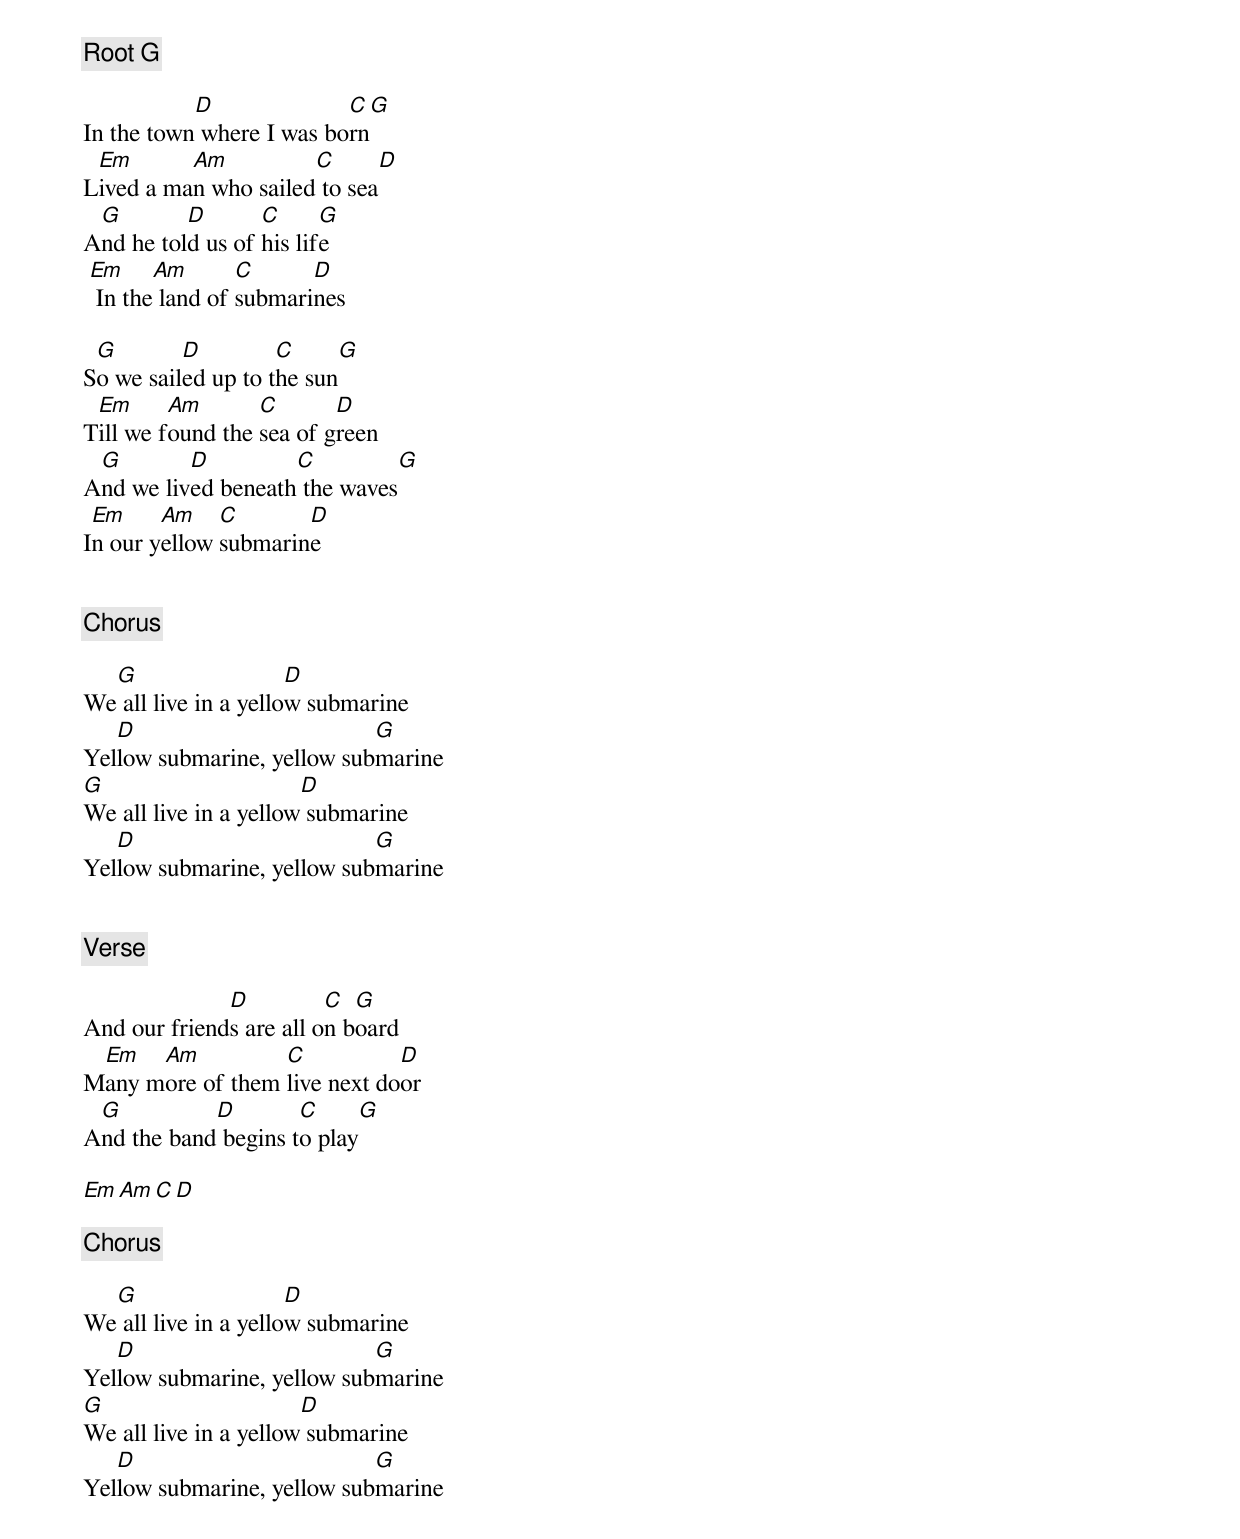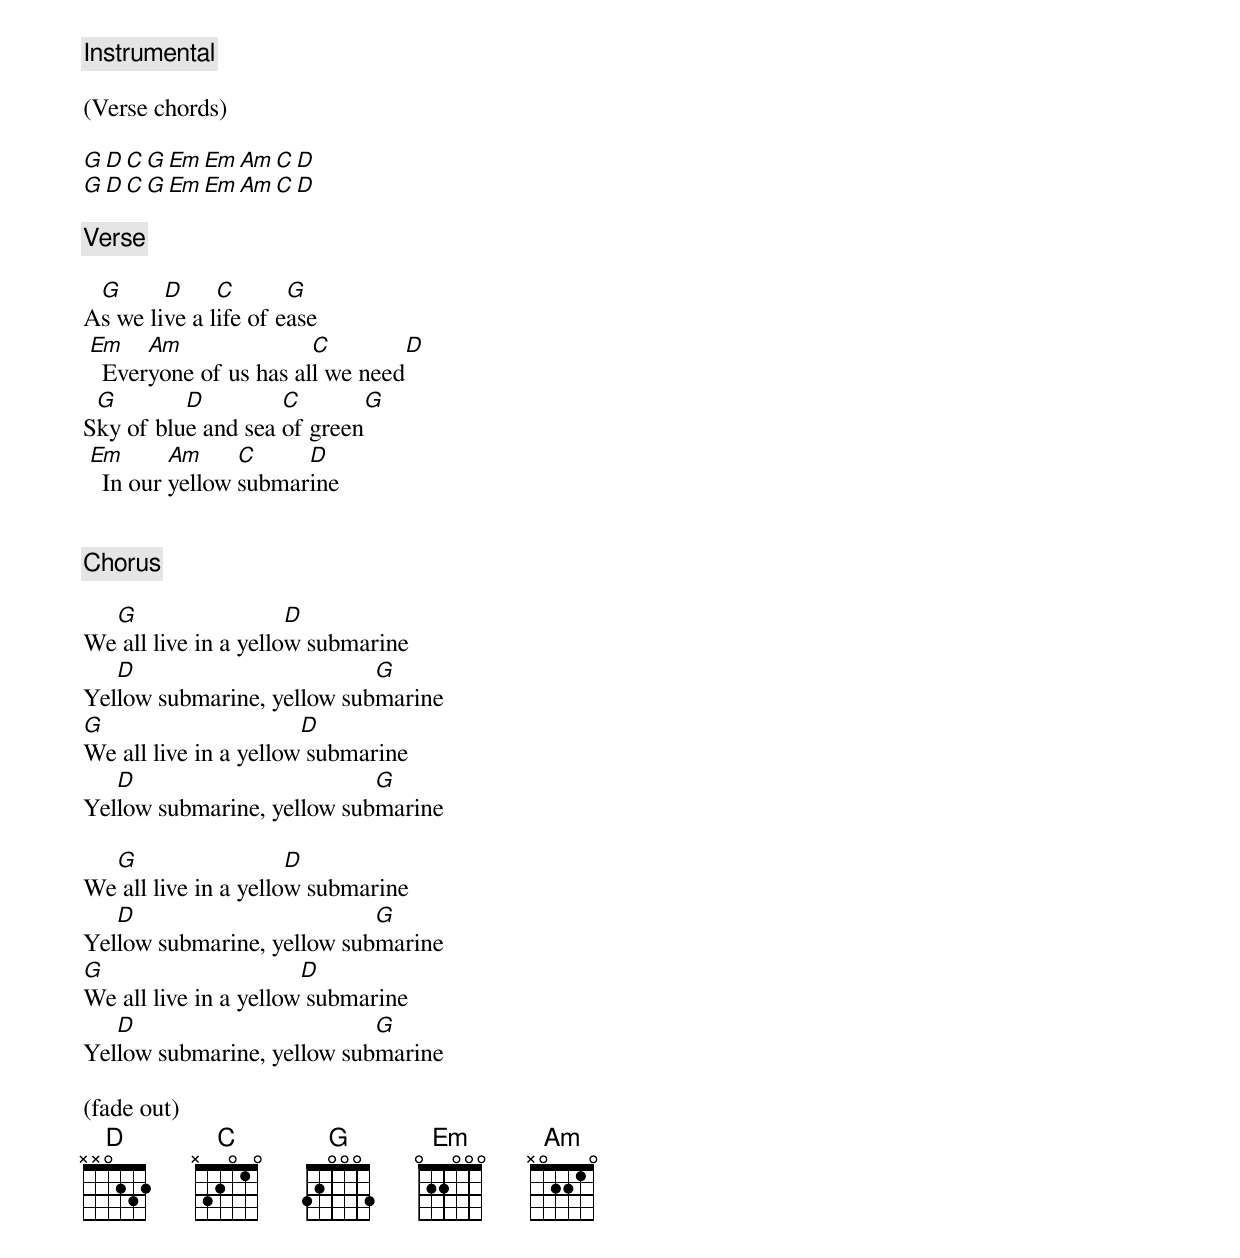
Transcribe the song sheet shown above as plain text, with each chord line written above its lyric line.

[Root] G

           D              C         G
In the town where I was born
 Em       Am          C        D
Lived a man who sailed to sea
 G        D       C      G
And he told us of his life
 Em     Am       C      D
  In the land of submarines

 G        D         C      G
So we sailed up to the sun
 Em      Am       C       D
Till we found the sea of green
 G        D         C              G
And we lived beneath the waves
 Em     Am    C       D
In our yellow submarine


[Chorus]

  G                   D
We all live in a yellow submarine
   D                        G
Yellow submarine, yellow submarine
G                      D
We all live in a yellow submarine
   D                        G
Yellow submarine, yellow submarine


[Verse]

              D          C  G
And our friends are all on board
 Em   Am          C           D
Many more of them live next door
 G          D        C         G
And the band begins to play

Em      Am       C       D

[Chorus]

  G                   D
We all live in a yellow submarine
   D                        G
Yellow submarine, yellow submarine
G                      D
We all live in a yellow submarine
   D                        G
Yellow submarine, yellow submarine


[Instrumental]

(Verse chords)

G D C G Em Em Am C D
G D C G Em Em Am C D

[Verse]

 G      D     C       G
As we live a life of ease
 Em    Am               C        D
   Everyone of us has all we need
 G        D         C         G
Sky of blue and sea of green
 Em       Am     C     D
   In our yellow submarine


[Chorus]

  G                   D
We all live in a yellow submarine
   D                        G
Yellow submarine, yellow submarine
G                      D
We all live in a yellow submarine
   D                        G
Yellow submarine, yellow submarine

  G                   D
We all live in a yellow submarine
   D                        G
Yellow submarine, yellow submarine
G                      D
We all live in a yellow submarine
   D                        G
Yellow submarine, yellow submarine

(fade out)
